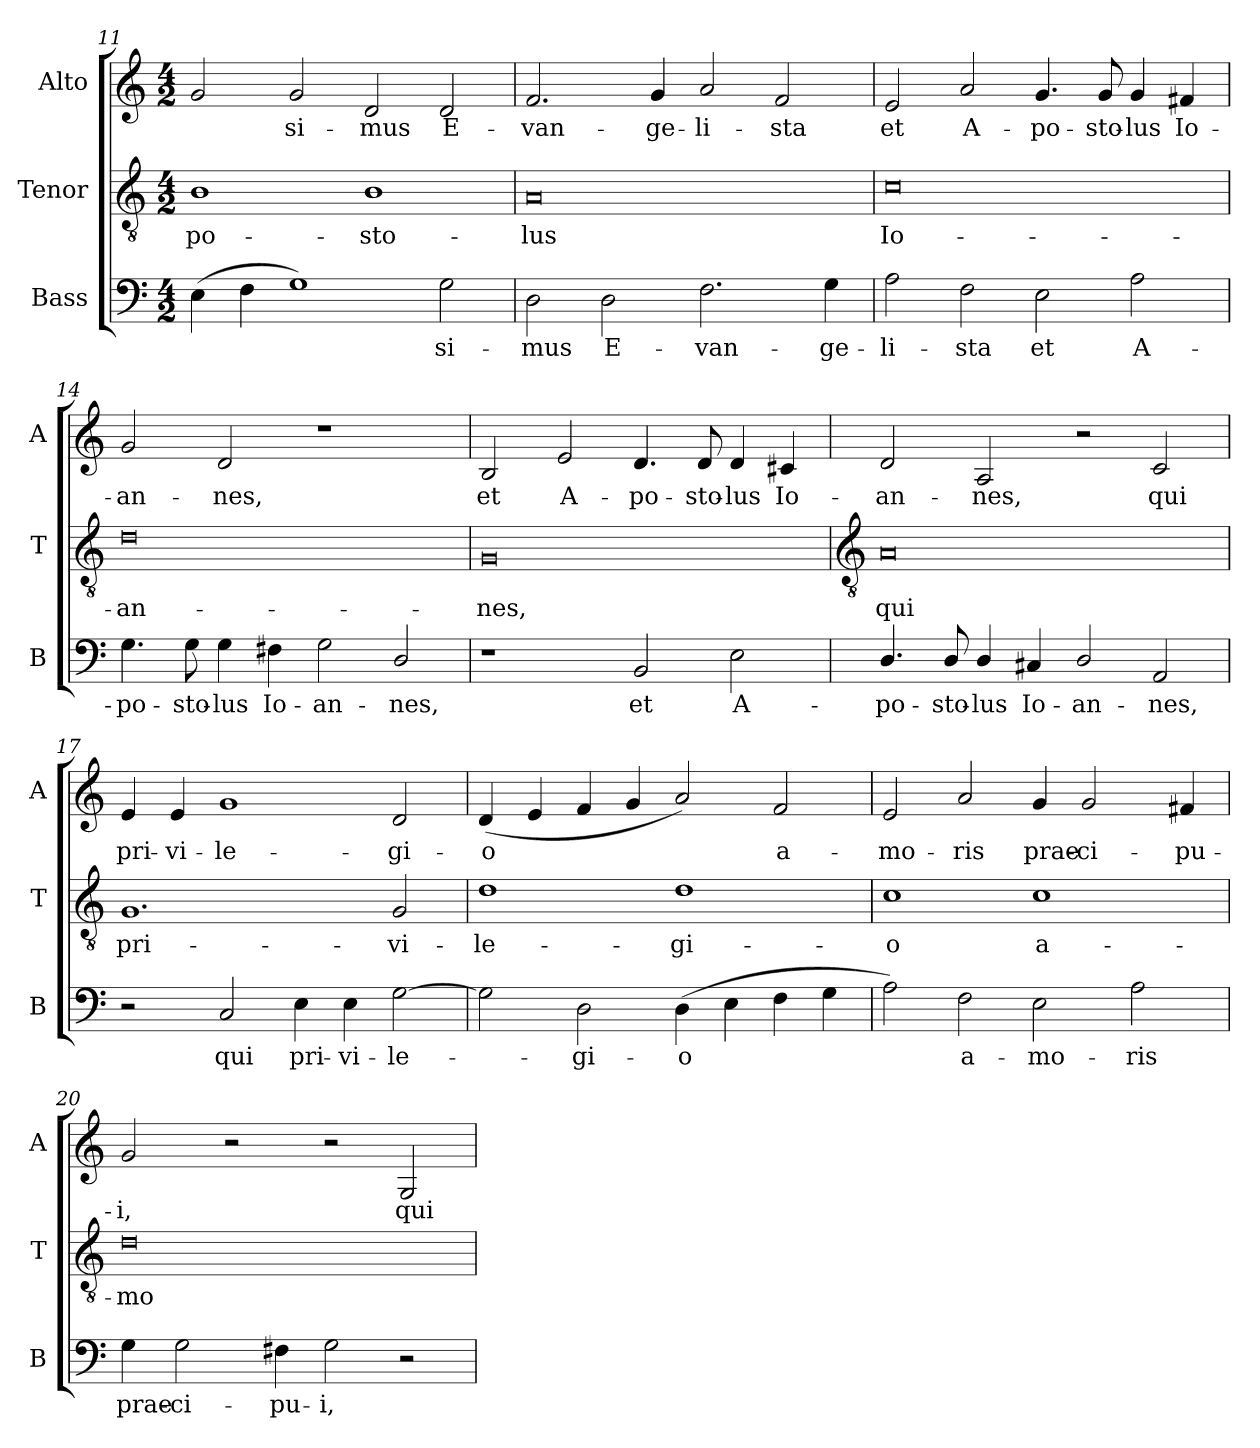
**kern	**text	**kern	**text	**kern	**text
*part3	*part3	*part2	*part2	*part1	*part1
*staff3	*staff3	*staff2	*staff2	*staff1	*staff1
*I"Bass	*	*I"Tenor	*	*I"Alto	*
*I'B	*	*I'T	*	*I'A	*
!!LO:LB:g=z
*clefF4	*	*clefGv2	*	*clefG2	*
*k[]	*	*k[]	*	*k[]	*
*C:	*	*C:	*	*C:	*
*M4/2	*	*M4/2	*	*M4/2	*
=11	=11	=11	=11	=11	=11
!	!	!	!LO:LY:b	!	!
(>4E	.	1B	-po-	2g/	.
4F	.	.	.	.	.
!	!	!	!	!	!LO:LY:b
1G)	.	.	.	2g/	si-
!	!	!	!LO:LY:b	!	!LO:LY:b
.	.	1B	-sto-	2d	-mus
!	!LO:LY:b	!	!	!	!LO:LY:b
2G	si-	.	.	2d	E-
=12	=12	=12	=12	=12	=12
!	!LO:LY:b	!	!LO:LY:b	!	!LO:LY:b
2D	-mus	0A	-lus	2.f	-van-
!	!LO:LY:b	!	!	!	!
2D	E-	.	.	.	.
!	!	!	!	!	!LO:LY:b
.	.	.	.	4g	-ge-
!	!LO:LY:b	!	!	!	!LO:LY:b
2.F	-van-	.	.	2a	-li-
!	!	!	!	!	!LO:LY:b
.	.	.	.	2f	-sta
!	!LO:LY:b	!	!	!	!
4G	-ge-	.	.	.	.
=13	=13	=13	=13	=13	=13
!	!LO:LY:b	!	!LO:LY:b	!	!LO:LY:b
2A	-li-	0c	Io-	2e	et
!	!LO:LY:b	!	!	!	!LO:LY:b
2F	-sta	.	.	2a	A-
!	!LO:LY:b	!	!	!	!LO:LY:b
2E	et	.	.	4.g/	-po-
!	!	!	!	!	!LO:LY:b
.	.	.	.	8g/	-sto-
!	!LO:LY:b	!	!	!	!LO:LY:b
2A	A-	.	.	4g/	-lus
!	!	!	!	!	!LO:LY:b
.	.	.	.	4f#X	Io-
=14	=14	=14	=14	=14	=14
!	!LO:LY:b	!	!LO:LY:b	!	!LO:LY:b
4.G	-po-	0d	-an-	2g/	-an-
!	!LO:LY:b	!	!	!	!
8G	-sto-	.	.	.	.
!	!LO:LY:b	!	!	!	!LO:LY:b
4G	-lus	.	.	2d	-nes,
!	!LO:LY:b	!	!	!	!
4F#X	Io-	.	.	.	.
!	!LO:LY:b	!	!	!	!
2G	-an-	.	.	1r	.
!	!LO:LY:b	!	!	!	!
2D/	-nes,	.	.	.	.
=15	=15	=15	=15	=15	=15
!	!	!	!LO:LY:b	!	!LO:LY:b
1r	.	0G	-nes,	2B	et
!	!	!	!	!	!LO:LY:b
.	.	.	.	2e	A-
!	!LO:LY:b	!	!	!	!LO:LY:b
2BB	et	.	.	4.d	-po-
!	!	!	!	!	!LO:LY:b
.	.	.	.	8d	-sto-
!	!LO:LY:b	!	!	!	!LO:LY:b
2E	A-	.	.	4d	-lus
!	!	!	!	!	!LO:LY:b
.	.	.	.	4c#X	Io-
!!LO:LB:g=z
=16	=16	=16	=16	=16	=16
*	*	*clefGv2	*	*	*
!	!LO:LY:b	!	!LO:LY:b	!	!LO:LY:b
4.D/	-po-	0A	qui	2d	-an-
!	!LO:LY:b	!	!	!	!
8D/	-sto-	.	.	.	.
!	!LO:LY:b	!	!	!	!LO:LY:b
4D/	-lus	.	.	2A	-nes,
!	!LO:LY:b	!	!	!	!
4C#X	Io-	.	.	.	.
!	!LO:LY:b	!	!	!	!
2D/	-an-	.	.	2r	.
!	!LO:LY:b	!	!	!	!LO:LY:b
2AA	-nes,	.	.	2c	qui
=17	=17	=17	=17	=17	=17
!	!	!	!LO:LY:b	!	!LO:LY:b
2r	.	1.G	pri-	4e	pri-
!	!	!	!	!	!LO:LY:b
.	.	.	.	4e	-vi-
!	!LO:LY:b	!	!	!	!LO:LY:b
2C	qui	.	.	1g/	-le-
!	!LO:LY:b	!	!	!	!
4E	pri-	.	.	.	.
!	!LO:LY:b	!	!	!	!
4E	-vi-	.	.	.	.
!	!LO:LY:b	!	!LO:LY:b	!	!LO:LY:b
[2G	-le-	2G	-vi-	2d	-gi-
=18	=18	=18	=18	=18	=18
!	!	!	!LO:LY:b	!	!LO:LY:b
2G]	.	1d	-le-	(<4d	-o
.	.	.	.	4e	.
!	!LO:LY:b	!	!	!	!
2D	-gi-	.	.	4f	.
.	.	.	.	4g	.
!	!LO:LY:b	!	!LO:LY:b	!	!
(>4D	-o	1d	-gi-	2a)	.
4E	.	.	.	.	.
!	!	!	!	!	!LO:LY:b
4F	.	.	.	2f	a-
4G	.	.	.	.	.
=19	=19	=19	=19	=19	=19
!	!	!	!LO:LY:b	!	!LO:LY:b
2A)	.	1c	-o	2e	-mo-
!	!LO:LY:b	!	!	!	!LO:LY:b
2F	a-	.	.	2a	-ris
!	!LO:LY:b	!	!LO:LY:b	!	!LO:LY:b
2E	-mo-	1c	a-	4g/	prae-
!	!	!	!	!	!LO:LY:b
.	.	.	.	2g/	-ci-
!	!LO:LY:b	!	!	!	!
2A	-ris	.	.	.	.
!	!	!	!	!	!LO:LY:b
.	.	.	.	4f#X	-pu-
=20	=20	=20	=20	=20	=20
!	!LO:LY:b	!	!LO:LY:b	!	!LO:LY:b
4G	prae-	0d	-mo-	2g/	-i,
!	!LO:LY:b	!	!	!	!
2G	-ci-	.	.	.	.
.	.	.	.	2r	.
!	!LO:LY:b	!	!	!	!
4F#X	-pu-	.	.	.	.
!	!LO:LY:b	!	!	!	!
2G	-i,	.	.	2r	.
!	!	!	!	!	!LO:LY:b
2r	.	.	.	2G	qui
=	=	=	=	=	=
*-	*-	*-	*-	*-	*-
